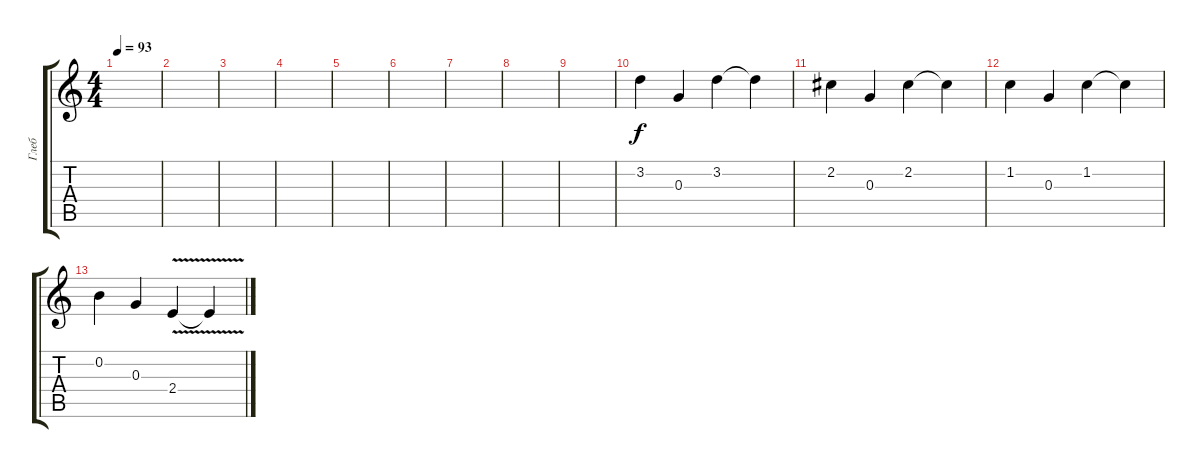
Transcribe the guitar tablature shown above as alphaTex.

\track ("Глеб" "Глеб") {instrument electricguitarclean}
\staff {score tabs}
\tuning (E4 B3 G3 D3 A2 E2) {hide}
\ts (4 4)
\tempo 93
\clef g2
\ks c
|
|
|
|
|
|
|
|
|
3.2.4 0.3.4 3.2.4 3.2{t}.4 |
2.2.4 0.3.4 2.2.4 2.2{t}.4 |
1.2.4 0.3.4 1.2.4 1.2{t}.4 |
0.2.4 0.3.4 2.4{v}.4 2.4{t}.4
